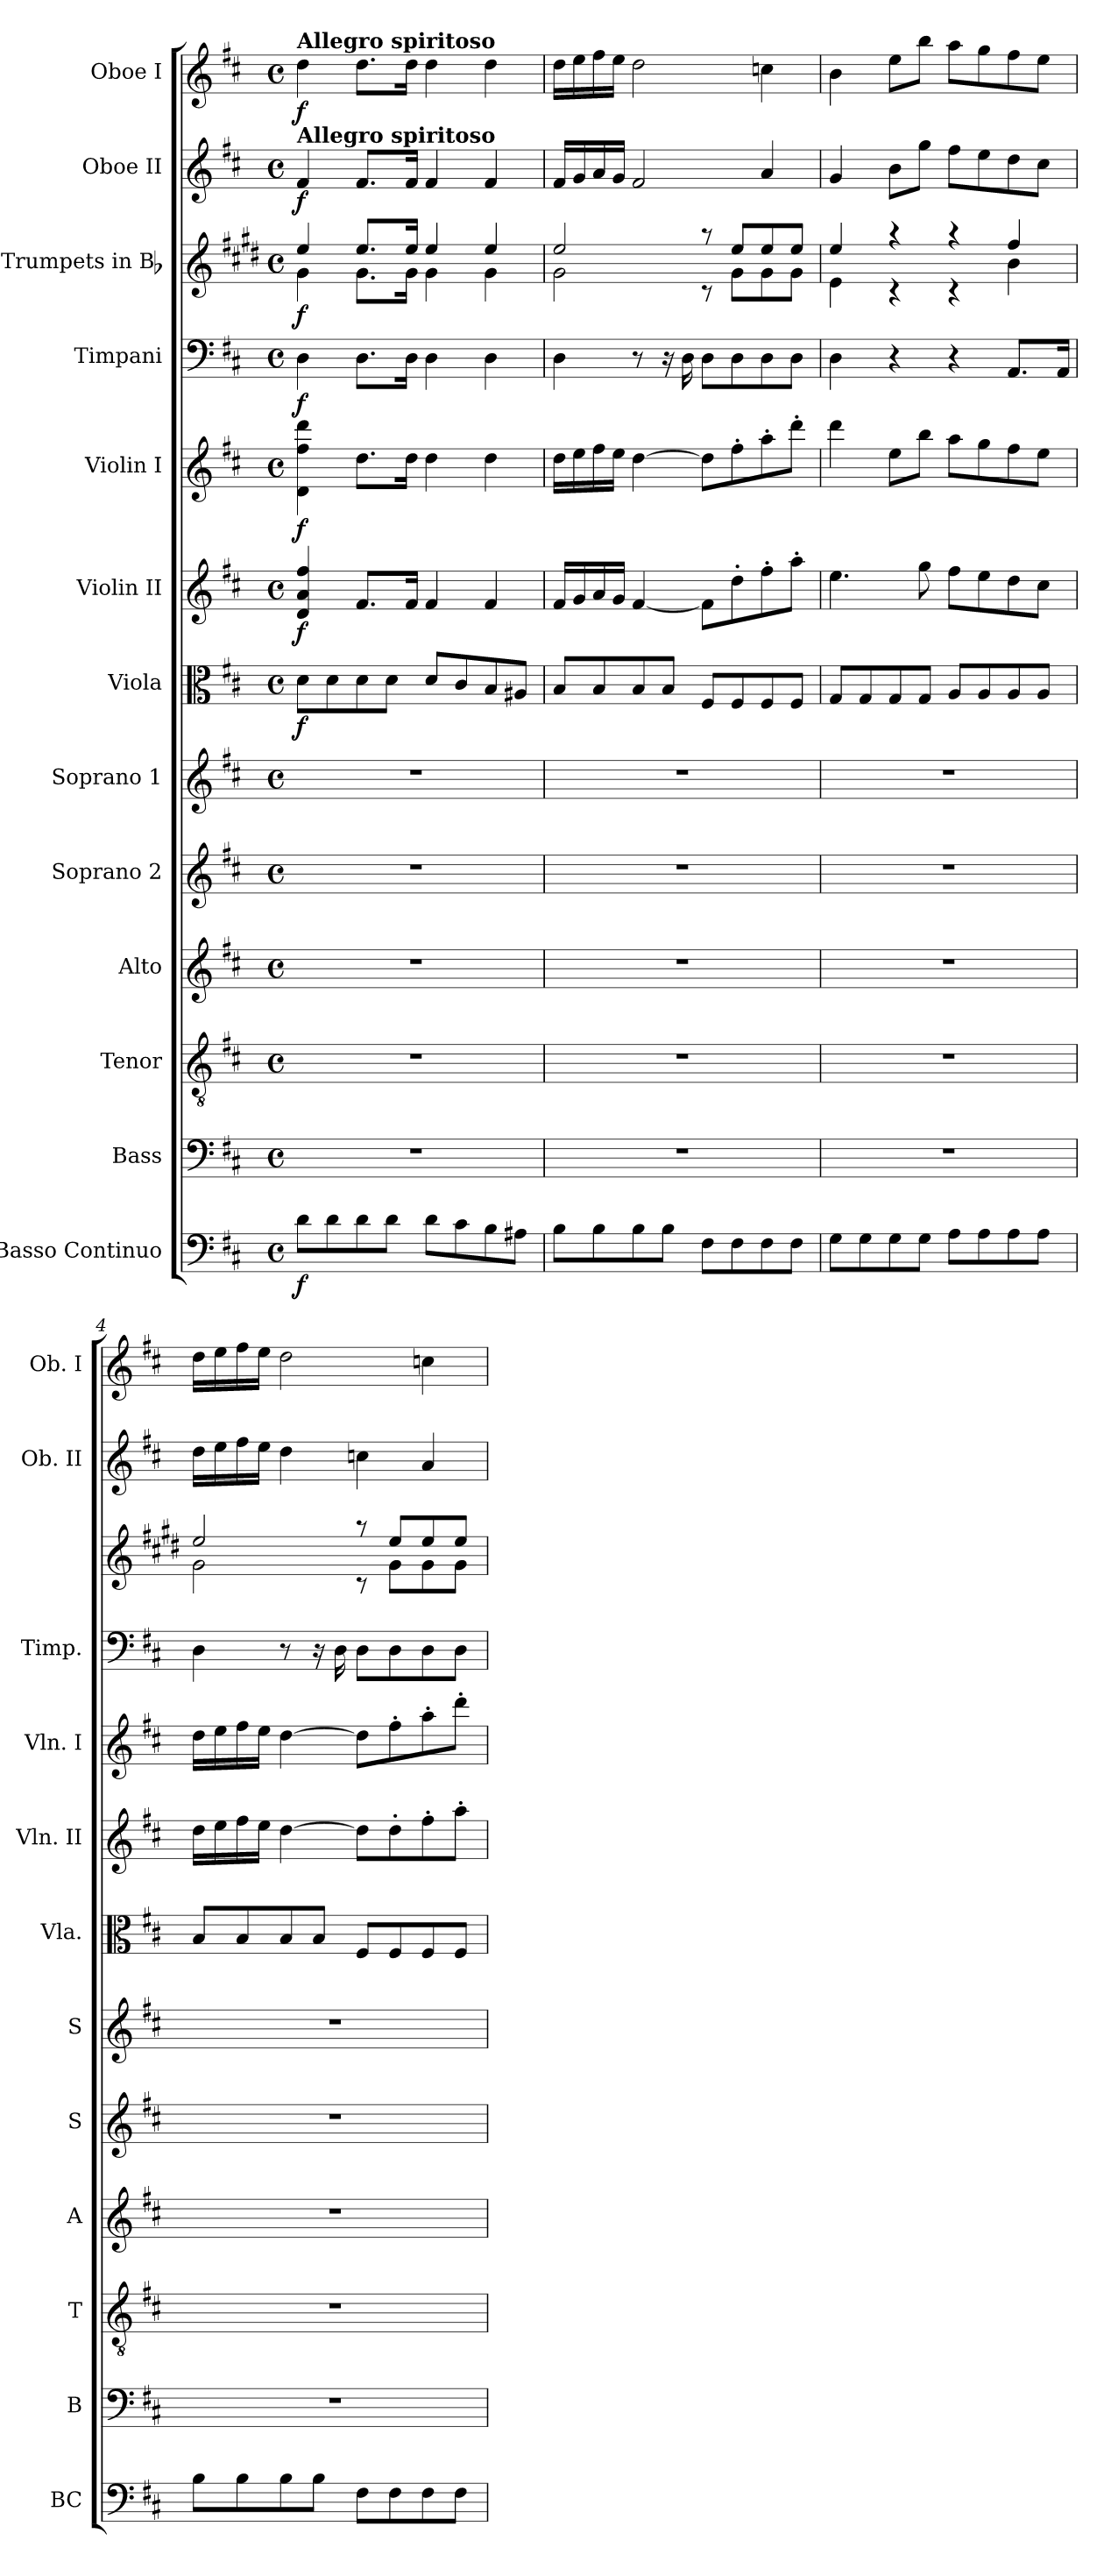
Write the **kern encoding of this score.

**kern	**dynam	**kern	**kern	**kern	**kern	**kern	**kern	**dynam	**kern	**dynam	**kern	**dynam	**kern	**dynam	**kern	**dynam	**kern	**dynam	**kern	**dynam
*part13	*part13	*part12	*part11	*part10	*part9	*part8	*part7	*part7	*part6	*part6	*part5	*part5	*part4	*part4	*part3	*part3	*part2	*part2	*part1	*part1
*staff13	*staff13	*staff12	*staff11	*staff10	*staff9	*staff8	*staff7	*staff7	*staff6	*staff6	*staff5	*staff5	*staff4	*staff4	*staff3	*staff3	*staff2	*staff2	*staff1	*staff1
*I"Basso Continuo	*	*I"Bass	*I"Tenor	*I"Alto	*I"Soprano 2	*I"Soprano 1	*I"Viola	*	*I"Violin II	*	*I"Violin I	*	*I"Timpani	*	*I"Trumpets in Bb	*	*I"Oboe II	*	*I"Oboe I	*
*I'BC	*	*I'B	*I'T	*I'A	*I'S	*I'S	*I'Vla.	*	*I'Vln. II	*	*I'Vln. I	*	*I'Timp.	*	*	*	*I'Ob. II	*	*I'Ob. I	*
!!LO:PB:g=z
*clefF4	*	*clefF4	*clefGv2	*clefG2	*clefG2	*clefG2	*clefC3	*	*clefG2	*	*clefG2	*	*clefF4	*	*clefG2	*	*clefG2	*	*clefG2	*
*	*	*	*	*	*	*	*	*	*	*	*	*	*	*	*ITrd1c2	*	*	*	*	*
*k[f#c#]	*	*k[f#c#]	*k[f#c#]	*k[f#c#]	*k[f#c#]	*k[f#c#]	*k[f#c#]	*	*k[f#c#]	*	*k[f#c#]	*	*k[f#c#]	*	*k[f#c#]	*	*k[f#c#]	*	*k[f#c#]	*
*D:	*	*D:	*D:	*D:	*D:	*D:	*D:	*	*D:	*	*D:	*	*D:	*	*D:	*	*D:	*	*D:	*
*M4/4	*	*M4/4	*M4/4	*M4/4	*M4/4	*M4/4	*M4/4	*	*M4/4	*	*M4/4	*	*M4/4	*	*M4/4	*	*M4/4	*	*M4/4	*
*met(c)	*	*met(c)	*met(c)	*met(c)	*met(c)	*met(c)	*met(c)	*	*met(c)	*	*met(c)	*	*met(c)	*	*met(c)	*	*met(c)	*	*met(c)	*
=1	=1	=1	=1	=1	=1	=1	=1	=1	=1	=1	=1	=1	=1	=1	=1	=1	=1	=1	=1	=1
*	*	*	*	*	*	*	*	*	*	*	*	*	*	*	*^	*	*	*	*	*
!	!	!	!	!	!	!	!	!	!	!	!	!	!	!	!	!	!	!	!	!LO:TX:a:B:t=Allegro spiritoso	!
!	!	!	!	!	!	!	!	!	!	!	!	!	!	!	!	!	!	!	!	!LO:TX:b:B:t=Allegro spiritoso	!
!	!LO:DY:b	!	!	!	!	!	!	!LO:DY:b	!	!LO:DY:b	!	!LO:DY:b	!	!LO:DY:b	!	!	!LO:DY:b	!	!LO:DY:b	!	!LO:DY:b
8d\L	f	1r	1r	1r	1r	1r	8d\L	f	4d/ 4a/ 4ff#/	f	4d\ 4ff#\ 4ddd\	f	4D\	f	4dd/	4f#\	f	4f#/	f	4dd\	f
8d\	.	.	.	.	.	.	8d\	.	.	.	.	.	.	.	.	.	.	.	.	.	.
8d\	.	.	.	.	.	.	8d\	.	8.f#/L	.	8.dd\L	.	8.D\L	.	8.dd/L	8.f#\L	.	8.f#/L	.	8.dd\L	.
8d\J	.	.	.	.	.	.	8d\J	.	.	.	.	.	.	.	.	.	.	.	.	.	.
.	.	.	.	.	.	.	.	.	16f#/Jk	.	16dd\Jk	.	16D\Jk	.	16dd/Jk	16f#\Jk	.	16f#/Jk	.	16dd\Jk	.
8d\L	.	.	.	.	.	.	8d/L	.	4f#/	.	4dd\	.	4D\	.	4dd/	4f#\	.	4f#/	.	4dd\	.
8c#\	.	.	.	.	.	.	8c#/	.	.	.	.	.	.	.	.	.	.	.	.	.	.
8B\	.	.	.	.	.	.	8B/	.	4f#/	.	4dd\	.	4D\	.	4dd/	4f#\	.	4f#/	.	4dd\	.
8A#X\J	.	.	.	.	.	.	8A#X/J	.	.	.	.	.	.	.	.	.	.	.	.	.	.
=2	=2	=2	=2	=2	=2	=2	=2	=2	=2	=2	=2	=2	=2	=2	=2	=2	=2	=2	=2	=2	=2
8B\L	.	1r	1r	1r	1r	1r	8B/L	.	16f#/LL	.	16dd\LL	.	4D\	.	2dd/	2f#\	.	16f#/LL	.	16dd\LL	.
.	.	.	.	.	.	.	.	.	16g/	.	16ee\	.	.	.	.	.	.	16g/	.	16ee\	.
8B\	.	.	.	.	.	.	8B/	.	16a/	.	16ff#\	.	.	.	.	.	.	16a/	.	16ff#\	.
.	.	.	.	.	.	.	.	.	16g/JJ	.	16ee\JJ	.	.	.	.	.	.	16g/JJ	.	16ee\JJ	.
8B\	.	.	.	.	.	.	8B/	.	[4f#/	.	[4dd\	.	8r	.	.	.	.	2f#/	.	2dd\	.
8B\J	.	.	.	.	.	.	8B/J	.	.	.	.	.	16r	.	.	.	.	.	.	.	.
.	.	.	.	.	.	.	.	.	.	.	.	.	16D\	.	.	.	.	.	.	.	.
8F#\L	.	.	.	.	.	.	8F#/L	.	8f#\L]	.	8dd\L]	.	8D\L	.	8raa	8rc	.	.	.	.	.
8F#\	.	.	.	.	.	.	8F#/	.	8dd'>\	.	8ff#'>\	.	8D\	.	8dd/L	8f#\L	.	.	.	.	.
8F#\	.	.	.	.	.	.	8F#/	.	8ff#'>\	.	8aa'>\	.	8D\	.	8dd/	8f#\	.	4a/	.	4ccn\	.
8F#\J	.	.	.	.	.	.	8F#/J	.	8aa'>\J	.	8ddd'>\J	.	8D\J	.	8dd/J	8f#\J	.	.	.	.	.
=3	=3	=3	=3	=3	=3	=3	=3	=3	=3	=3	=3	=3	=3	=3	=3	=3	=3	=3	=3	=3	=3
8G\L	.	1r	1r	1r	1r	1r	8G/L	.	4.ee\	.	4ddd\	.	4D\	.	4dd/	4d\	.	4g/	.	4b\	.
8G\	.	.	.	.	.	.	8G/	.	.	.	.	.	.	.	.	.	.	.	.	.	.
8G\	.	.	.	.	.	.	8G/	.	.	.	8ee\L	.	4r	.	4raa	4rc	.	8b\L	.	8ee\L	.
8G\J	.	.	.	.	.	.	8G/J	.	8gg\	.	8bb\J	.	.	.	.	.	.	8gg\J	.	8bb\J	.
8A\L	.	.	.	.	.	.	8A/L	.	8ff#\L	.	8aa\L	.	4r	.	4raa	4rc	.	8ff#\L	.	8aa\L	.
8A\	.	.	.	.	.	.	8A/	.	8ee\	.	8gg\	.	.	.	.	.	.	8ee\	.	8gg\	.
8A\	.	.	.	.	.	.	8A/	.	8dd\	.	8ff#\	.	8.AA/L	.	4ee/	4a\	.	8dd\	.	8ff#\	.
8A\J	.	.	.	.	.	.	8A/J	.	8cc#\J	.	8ee\J	.	.	.	.	.	.	8cc#\J	.	8ee\J	.
.	.	.	.	.	.	.	.	.	.	.	.	.	16AA/Jk	.	.	.	.	.	.	.	.
!!LO:PB:g=z
=4	=4	=4	=4	=4	=4	=4	=4	=4	=4	=4	=4	=4	=4	=4	=4	=4	=4	=4	=4	=4	=4
8B\L	.	1r	1r	1r	1r	1r	8B/L	.	16dd\LL	.	16dd\LL	.	4D\	.	2dd/	2f#\	.	16dd\LL	.	16dd\LL	.
.	.	.	.	.	.	.	.	.	16ee\	.	16ee\	.	.	.	.	.	.	16ee\	.	16ee\	.
8B\	.	.	.	.	.	.	8B/	.	16ff#\	.	16ff#\	.	.	.	.	.	.	16ff#\	.	16ff#\	.
.	.	.	.	.	.	.	.	.	16ee\JJ	.	16ee\JJ	.	.	.	.	.	.	16ee\JJ	.	16ee\JJ	.
8B\	.	.	.	.	.	.	8B/	.	[4dd\	.	[4dd\	.	8r	.	.	.	.	4dd\	.	2dd\	.
8B\J	.	.	.	.	.	.	8B/J	.	.	.	.	.	16r	.	.	.	.	.	.	.	.
.	.	.	.	.	.	.	.	.	.	.	.	.	16D\	.	.	.	.	.	.	.	.
8F#\L	.	.	.	.	.	.	8F#/L	.	8dd\L]	.	8dd\L]	.	8D\L	.	8raa	8rc	.	4ccn\	.	.	.
8F#\	.	.	.	.	.	.	8F#/	.	8dd'>\	.	8ff#'>\	.	8D\	.	8dd/L	8f#\L	.	.	.	.	.
8F#\	.	.	.	.	.	.	8F#/	.	8ff#'>\	.	8aa'>\	.	8D\	.	8dd/	8f#\	.	4a/	.	4ccn\	.
8F#\J	.	.	.	.	.	.	8F#/J	.	8aa'>\J	.	8ddd'>\J	.	8D\J	.	8dd/J	8f#\J	.	.	.	.	.
*	*	*	*	*	*	*	*	*	*	*	*	*	*	*	*v	*v	*	*	*	*	*
=	=	=	=	=	=	=	=	=	=	=	=	=	=	=	=	=	=	=	=	=
*-	*-	*-	*-	*-	*-	*-	*-	*-	*-	*-	*-	*-	*-	*-	*-	*-	*-	*-	*-	*-
